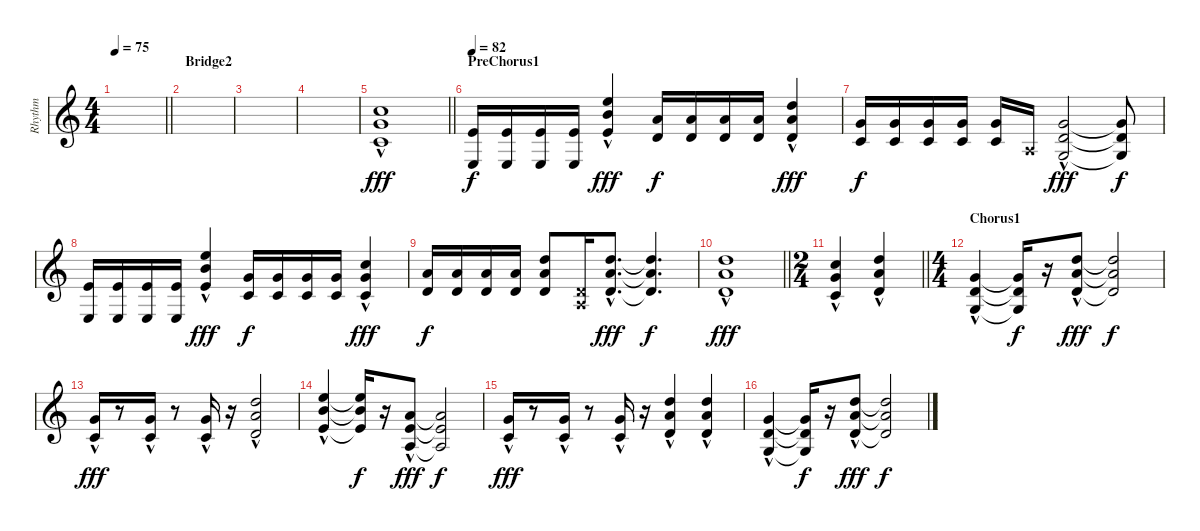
\track ("Rhythm" "Rhythm") {instrument distortionguitar}
\staff {score}
\tuning (E4 B3 G3 D3 A2 E2) {hide}
\ts (4 4)
\tempo 75
\clef g2
\barLineRight lightlight
\ks c
|
\section ("" "Bridge2")
|
|
|
\barLineRight lightlight
(5.3{hac} 5.4{hac} 3.5{hac}).1{dy fff} |
\section ("" "PreChorus1")
\tempo 82
(7.5{pm} 0.6{pm}).16{dy f volume 4} (7.5{pm} 0.6{pm}).16 (7.5{pm} 0.6{pm}).16 (7.5{pm} 0.6{pm}).16 (9.3{hac} 9.4{hac} 7.5{hac}).4{dy fff} (7.4{pm} 5.5{pm}).16{dy f} (7.4{pm} 5.5{pm}).16 (7.4{pm} 5.5{pm}).16 (7.4{pm} 5.5{pm}).16 (7.3{hac} 7.4{hac} 5.5{hac}).4{dy fff} |
(5.4{pm} 3.5{pm}).16{dy f} (5.4{pm} 3.5{pm}).16 (5.4{pm} 3.5{pm}).16 (5.4{pm} 3.5{pm}).16 (5.4 3.5).16 0.5{x}.16 (5.4{hac} 5.5{hac} 3.6{hac}).2{dy fff} (5.4{t} 5.5{t} 3.6{t}).8{dy f} |
(7.5{pm} 0.6{pm}).16 (7.5{pm} 0.6{pm}).16 (7.5{pm} 0.6{pm}).16 (7.5{pm} 0.6{pm}).16 (9.3{hac} 9.4{hac} 7.5{hac}).4{dy fff} (5.4{pm} 3.5{pm}).16{dy f} (5.4{pm} 3.5{pm}).16 (5.4{pm} 3.5{pm}).16 (5.4{pm} 3.5{pm}).16 (5.3{hac} 5.4{hac} 3.5{hac}).4{dy fff} |
(7.4{pm} 5.5{pm}).16{dy f} (7.4{pm} 5.5{pm}).16 (7.4{pm} 5.5{pm}).16 (7.4{pm} 5.5{pm}).16 (7.3 7.4 5.5).8 (0.4{x} 0.5{x}).16 (7.3{hac} 7.4{hac} 5.5{hac}).8{d dy fff} (7.3{t} 7.4{t} 5.5{t}).4{d dy f} |
\barLineRight lightlight
(7.3{hac} 7.4{hac} 5.5{hac}).1{dy fff} |
\ts (2 4)
\barLineRight lightlight
(5.3{hac} 5.4{hac} 3.5{hac}).4 (7.3{hac} 7.4{hac} 5.5{hac}).4 |
\ts (4 4)
\section ("" "Chorus1")
(5.4{hac} 5.5{hac} 3.6{hac}).4 (5.4{t} 5.5{t} 3.6{t}).16{dy f} r.16 (7.3{hac} 7.4{hac} 5.5{hac}).8{dy fff} (7.3{t} 7.4{t} 5.5{t}).2{dy f} |
(5.4{hac pm} 3.5{hac pm}).16{dy fff} r.8 (5.4{hac pm} 3.5{hac pm}).16 r.8 (5.4{hac pm} 3.5{hac pm}).16 r.16 (7.3{hac} 7.4{hac} 5.5{hac}).2 |
(9.3{hac} 9.4{hac} 7.5{hac}).4 (9.3{t} 9.4{t} 7.5{t}).16{dy f} r.16 (2.3{hac} 2.4{hac} 0.5{hac}).8{dy fff} (2.3{t} 2.4{t} 0.5{t}).2{dy f} |
(5.4{hac pm} 3.5{hac pm}).16{dy fff} r.8 (5.4{hac pm} 3.5{hac pm}).16 r.8 (5.4{hac pm} 3.5{hac pm}).16 r.16 (12.4{hac} 12.5{hac} 10.6{hac}).4 (12.4{hac} 12.5{hac} 10.6{hac}).4 |
(5.4{hac} 5.5{hac} 3.6{hac}).4 (5.4{t} 5.5{t} 3.6{t}).16{dy f} r.16 (7.3{hac} 7.4{hac} 5.5{hac}).8{dy fff} (7.3{t} 7.4{t} 5.5{t}).2{dy f}
